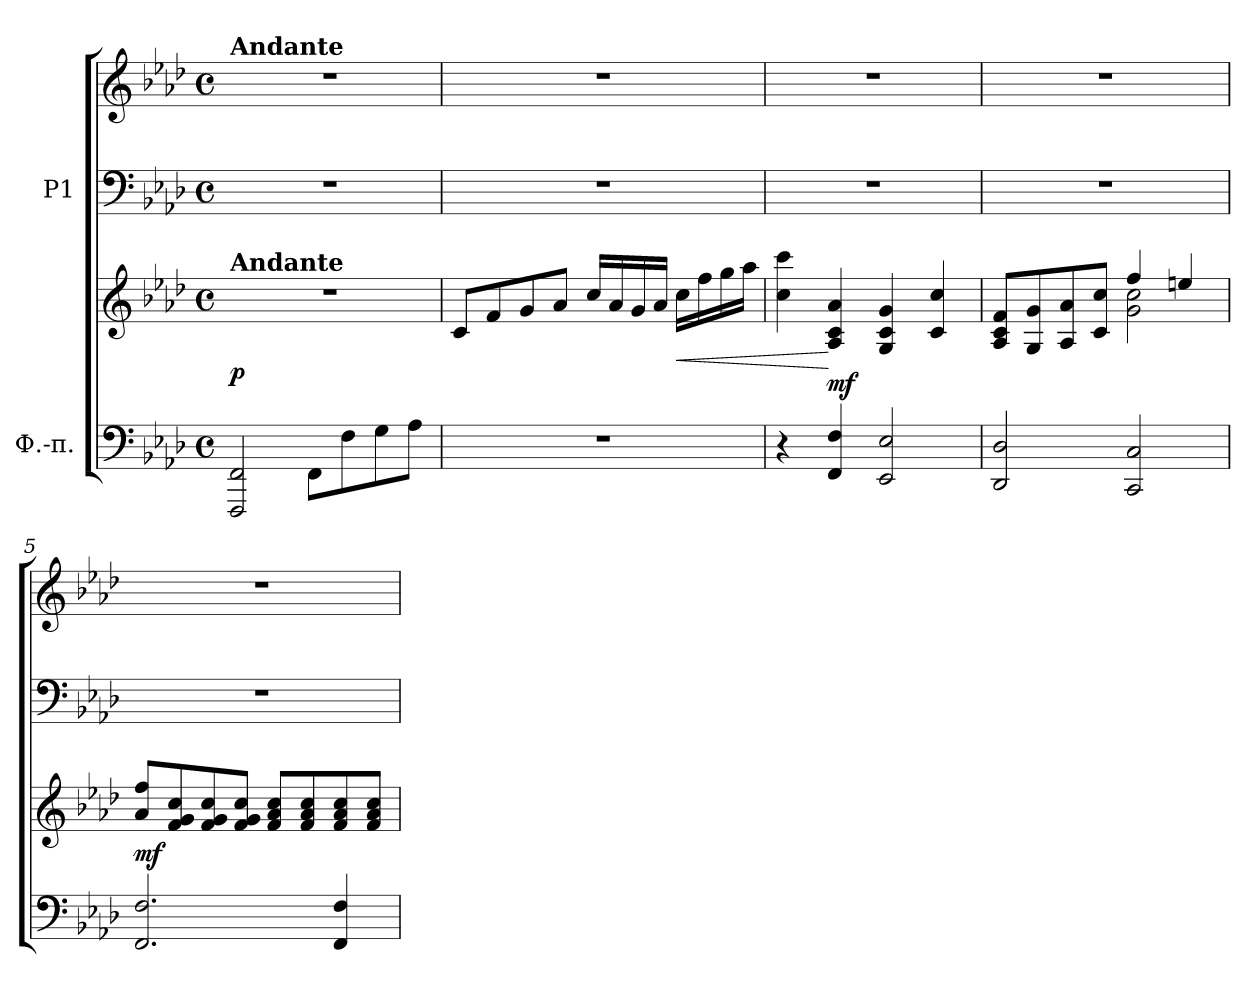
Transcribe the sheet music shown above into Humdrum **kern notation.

**kern	**kern	**dynam	**kern	**kern
*part2	*part2	*part2	*part1	*part1
*staff4	*staff3	*staff3/4	*staff2	*staff1
*I"Ф.-п.	*	*	*I"P1	*
!!LO:PB:g=z
*clefF4	*clefG2	*	*clefF4	*clefG2
*k[b-e-a-d-]	*k[b-e-a-d-]	*	*k[b-e-a-d-]	*k[b-e-a-d-]
*A-:	*A-:	*	*A-:	*A-:
*M4/4	*M4/4	*	*M4/4	*M4/4
*met(c)	*met(c)	*	*met(c)	*met(c)
*MM80	*MM80	*	*MM80	*MM80
=1	=1	=1	=1	=1
!	!	!	!	!LO:TX:a:B:t=Andante
!	!LO:TX:a:B:t=Andante	!	!	!
2FFFi/ 2FFi	1r	p	1r	1r
8FFi\L	.	.	.	.
8Fi\	.	.	.	.
8Gi\	.	.	.	.
8A-i\J	.	.	.	.
=2	=2	=2	=2	=2
1r	8ci/L	.	1r	1r
.	8fi/	.	.	.
.	8gi/	.	.	.
.	8a-i/J	.	.	.
.	16cci/LL	.	.	.
.	16a-i/	.	.	.
.	16gi/	.	.	.
.	16a-i/JJ	.	.	.
!	!	!LO:HP:b	!	!
.	16cci\LL	<	.	.
.	16ffi\	.	.	.
.	16ggi\	.	.	.
.	16aa-i\JJ	.	.	.
=3	=3	=3	=3	=3
4r	4cci\ 4ccci	.	1r	1r
4FFi/ 4Fi	4A-i/ 4ci 4a-i	[ mf	.	.
2EE-i/ 2E-i	4Gi/ 4ci 4gi	.	.	.
.	4ci/ 4cci	.	.	.
=4	=4	=4	=4	=4
*	*^	*	*	*
2DD-i/ 2D-i	8A-i/ 8ci 8fiL	2ryy	.	1r	1r
.	8Gi/ 8gi	.	.	.	.
.	8A-i/ 8a-i	.	.	.	.
.	8ci/ 8cciJ	.	.	.	.
2CCi/ 2Ci	4ffi/	2gi\ 2cci	.	.	.
.	4eeni/	.	.	.	.
*	*v	*v	*	*	*
=5	=5	=5	=5	=5
2.FFi/ 2.Fi	8a-i/ 8ffiL	mf	1r	1r
.	8fi/ 8gi 8cci	.	.	.
.	8fi/ 8gi 8cci	.	.	.
.	8fi/ 8gi 8cciJ	.	.	.
.	8fi/ 8a-i 8cciL	.	.	.
.	8fi/ 8a-i 8cci	.	.	.
4FFi/ 4Fi	8fi/ 8a-i 8cci	.	.	.
.	8fi/ 8a-i 8cciJ	.	.	.
=	=	=	=	=
*-	*-	*-	*-	*-
